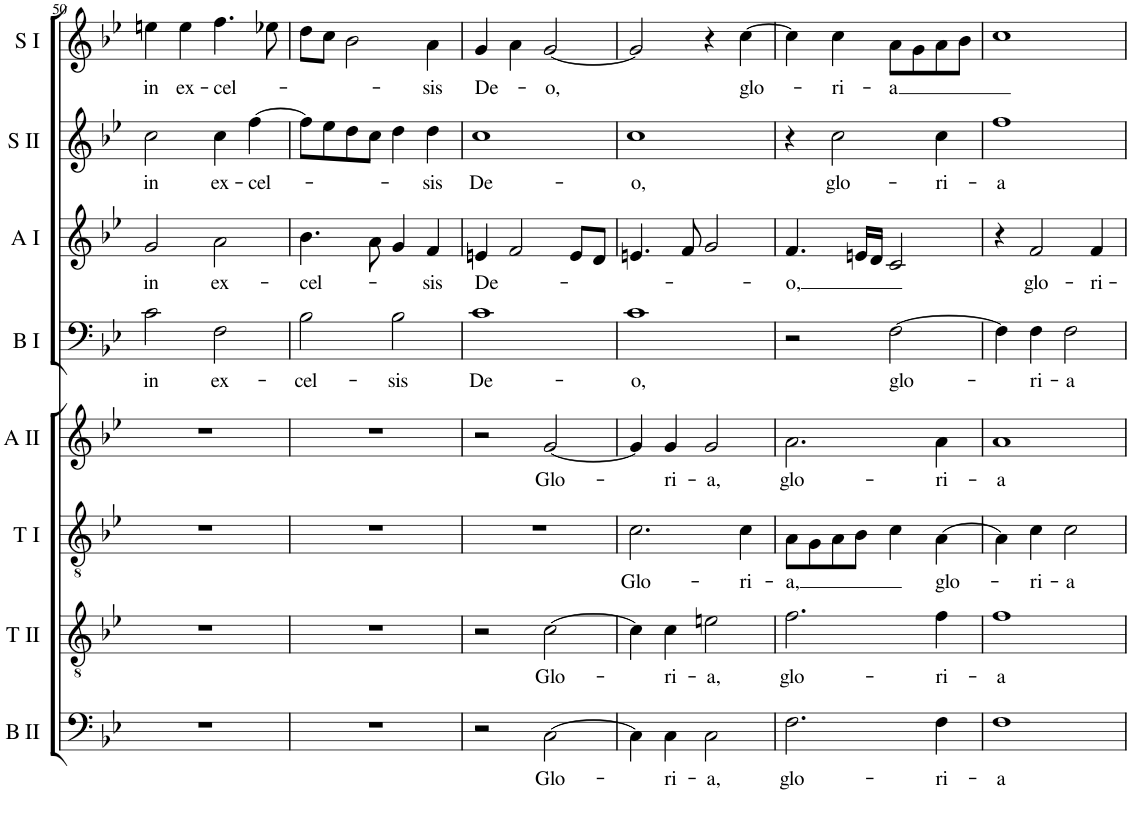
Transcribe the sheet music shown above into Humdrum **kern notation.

**kern	**text	**kern	**text	**kern	**text	**kern	**text	**kern	**text	**kern	**text	**kern	**text	**kern	**text
*part8	*part8	*part7	*part7	*part6	*part6	*part5	*part5	*part4	*part4	*part3	*part3	*part2	*part2	*part1	*part1
*staff8	*staff8	*staff7	*staff7	*staff6	*staff6	*staff5	*staff5	*staff4	*staff4	*staff3	*staff3	*staff2	*staff2	*staff1	*staff1
*I"Basse II	*	*I"Ténor II	*	*I"Ténor I	*	*I"Alto II	*	*I"Basse I	*	*I"Alto I	*	*I"Soprano II	*	*I"Soprano I	*
*I'B II	*	*I'T II	*	*I'T I	*	*I'A II	*	*I'B I	*	*I'A I	*	*I'S II	*	*I'S I	*
!!LO:PB:g=z
*clefF4	*	*clefGv2	*	*clefGv2	*	*clefG2	*	*clefF4	*	*clefG2	*	*clefG2	*	*clefG2	*
*k[b-e-]	*	*k[b-e-]	*	*k[b-e-]	*	*k[b-e-]	*	*k[b-e-]	*	*k[b-e-]	*	*k[b-e-]	*	*k[b-e-]	*
*M2/2	*	*M2/2	*	*M2/2	*	*M2/2	*	*M2/2	*	*M2/2	*	*M2/2	*	*M2/2	*
*met(c|)	*	*met(c|)	*	*met(c|)	*	*met(c|)	*	*met(c|)	*	*met(c|)	*	*met(c|)	*	*met(c|)	*
=50	=50	=50	=50	=50	=50	=50	=50	=50	=50	=50	=50	=50	=50	=50	=50
!	!	!	!	!	!	!	!	!	!LO:LY:b	!	!LO:LY:b	!	!LO:LY:b	!	!LO:LY:b
1r	.	1r	.	1r	.	1r	.	2c\	in	2g/	in	2cc\	in	4een\	in
!	!	!	!	!	!	!	!	!	!	!	!	!	!	!	!LO:LY:b
.	.	.	.	.	.	.	.	.	.	.	.	.	.	4ee\	ex-
!	!	!	!	!	!	!	!	!	!LO:LY:b	!	!LO:LY:b	!	!LO:LY:b	!	!LO:LY:b
.	.	.	.	.	.	.	.	2F\	ex-	2a\	ex-	4cc\	ex-	4.ff\	-cel-
!	!	!	!	!	!	!	!	!	!	!	!	!	!LO:LY:b	!	!
.	.	.	.	.	.	.	.	.	.	.	.	[4ff\	-cel-	.	.
.	.	.	.	.	.	.	.	.	.	.	.	.	.	8ee-X\	.
=51	=51	=51	=51	=51	=51	=51	=51	=51	=51	=51	=51	=51	=51	=51	=51
!	!	!	!	!	!	!	!	!	!LO:LY:b	!	!LO:LY:b	!	!	!	!
1r	.	1r	.	1r	.	1r	.	2B-\	-cel-	4.b-\	-cel-	8ff\L]	.	8dd\L	.
.	.	.	.	.	.	.	.	.	.	.	.	8ee-\	.	8cc\J	.
.	.	.	.	.	.	.	.	.	.	.	.	8dd\	.	2b-\	.
.	.	.	.	.	.	.	.	.	.	8a\	.	8cc\J	.	.	.
!	!	!	!	!	!	!	!	!	!LO:LY:b	!	!	!	!	!	!
.	.	.	.	.	.	.	.	2B-\	-sis	4g/	.	4dd\	.	.	.
!	!	!	!	!	!	!	!	!	!	!	!LO:LY:b	!	!LO:LY:b	!	!LO:LY:b
.	.	.	.	.	.	.	.	.	.	4f/	-sis	4dd\	-sis	4a\	-sis
=52	=52	=52	=52	=52	=52	=52	=52	=52	=52	=52	=52	=52	=52	=52	=52
!	!	!	!	!	!	!	!	!	!LO:LY:b	!	!LO:LY:b	!	!LO:LY:b	!	!LO:LY:b
2r	.	2r	.	1r	.	2r	.	1c	De-	4en/	De-	1cc	De-	4g/	De-
.	.	.	.	.	.	.	.	.	.	2f/	.	.	.	4a\	.
!	!LO:LY:b	!	!LO:LY:b	!	!	!	!LO:LY:b	!	!	!	!	!	!	!	!LO:LY:b
[2C\	Glo-	[2c\	Glo-	.	.	[2g/	Glo-	.	.	.	.	.	.	[2g/	-o,
.	.	.	.	.	.	.	.	.	.	8e/L	.	.	.	.	.
.	.	.	.	.	.	.	.	.	.	8d/J	.	.	.	.	.
=53	=53	=53	=53	=53	=53	=53	=53	=53	=53	=53	=53	=53	=53	=53	=53
!	!LO:LY:b	!	!LO:LY:b	!	!LO:LY:b	!	!LO:LY:b	!	!LO:LY:b	!	!LO:LY:b	!	!LO:LY:b	!	!
4C\]	-­	4c\]	-­	2.c\	Glo-	4g/]	-­	1c	­ o,	4.en/	­-	1cc	­ o,	2g/]	.
!	!LO:LY:b	!	!LO:LY:b	!	!	!	!LO:LY:b	!	!	!	!	!	!	!	!
4C\	ri-	4c\	ri-	.	.	4g/	ri-	.	.	.	.	.	.	.	.
.	.	.	.	.	.	.	.	.	.	8f/	.	.	.	.	.
!	!LO:LY:b	!	!LO:LY:b	!	!	!	!LO:LY:b	!	!	!	!	!	!	!	!
2C\	-a,	2en\	-a,	.	.	2g/	-a,	.	.	2g/	.	.	.	4r	.
!	!	!	!	!	!LO:LY:b	!	!	!	!	!	!	!	!	!	!LO:LY:b
.	.	.	.	4c\	-ri-	.	.	.	.	.	.	.	.	[4cc\	glo-
=54	=54	=54	=54	=54	=54	=54	=54	=54	=54	=54	=54	=54	=54	=54	=54
!	!LO:LY:b	!	!LO:LY:b	!	!LO:LY:b	!	!LO:LY:b	!	!	!	!LO:LY:b	!	!	!	!
2.F\	glo-	2.f\	glo-	8A\L	-a,	2.a\	glo-	2r	.	4.f/	-o,	4r	.	4cc\]	.
.	.	.	.	8G\	.	.	.	.	.	.	.	.	.	.	.
!	!	!	!	!	!	!	!	!	!	!	!	!	!LO:LY:b	!	!LO:LY:b
.	.	.	.	8A\	.	.	.	.	.	.	.	2cc\	glo-	4cc\	-ri-
.	.	.	.	8B-\J	.	.	.	.	.	16en/LL	.	.	.	.	.
.	.	.	.	.	.	.	.	.	.	16d/JJ	.	.	.	.	.
!	!	!	!	!	!	!	!	!	!LO:LY:b	!	!	!	!	!	!LO:LY:b
.	.	.	.	4c\	.	.	.	[2F\	glo-	2c/	.	.	.	8a\L	-a
.	.	.	.	.	.	.	.	.	.	.	.	.	.	8g\	.
!	!LO:LY:b	!	!LO:LY:b	!	!LO:LY:b	!	!LO:LY:b	!	!	!	!	!	!LO:LY:b	!	!
4F\	-ri-	4f\	-ri-	[4A\	glo-	4a\	-ri-	.	.	.	.	4cc\	-ri-	8a\	.
.	.	.	.	.	.	.	.	.	.	.	.	.	.	8b-\J	.
=55	=55	=55	=55	=55	=55	=55	=55	=55	=55	=55	=55	=55	=55	=55	=55
!	!LO:LY:b	!	!LO:LY:b	!	!	!	!LO:LY:b	!	!	!	!	!	!LO:LY:b	!	!
1F	-a	1f	-a	4A\]	.	1a	-a	4F\]	.	4r	.	1ff	-a	1cc	.
!	!	!	!	!	!LO:LY:b	!	!	!	!LO:LY:b	!	!LO:LY:b	!	!	!	!
.	.	.	.	4c\	-ri-	.	.	4F\	-ri-	2f/	glo-	.	.	.	.
!	!	!	!	!	!LO:LY:b	!	!	!	!LO:LY:b	!	!	!	!	!	!
.	.	.	.	2c\	-a	.	.	2F\	-a	.	.	.	.	.	.
!	!	!	!	!	!	!	!	!	!	!	!LO:LY:b	!	!	!	!
.	.	.	.	.	.	.	.	.	.	4f/	-ri-	.	.	.	.
=	=	=	=	=	=	=	=	=	=	=	=	=	=	=	=
*-	*-	*-	*-	*-	*-	*-	*-	*-	*-	*-	*-	*-	*-	*-	*-
